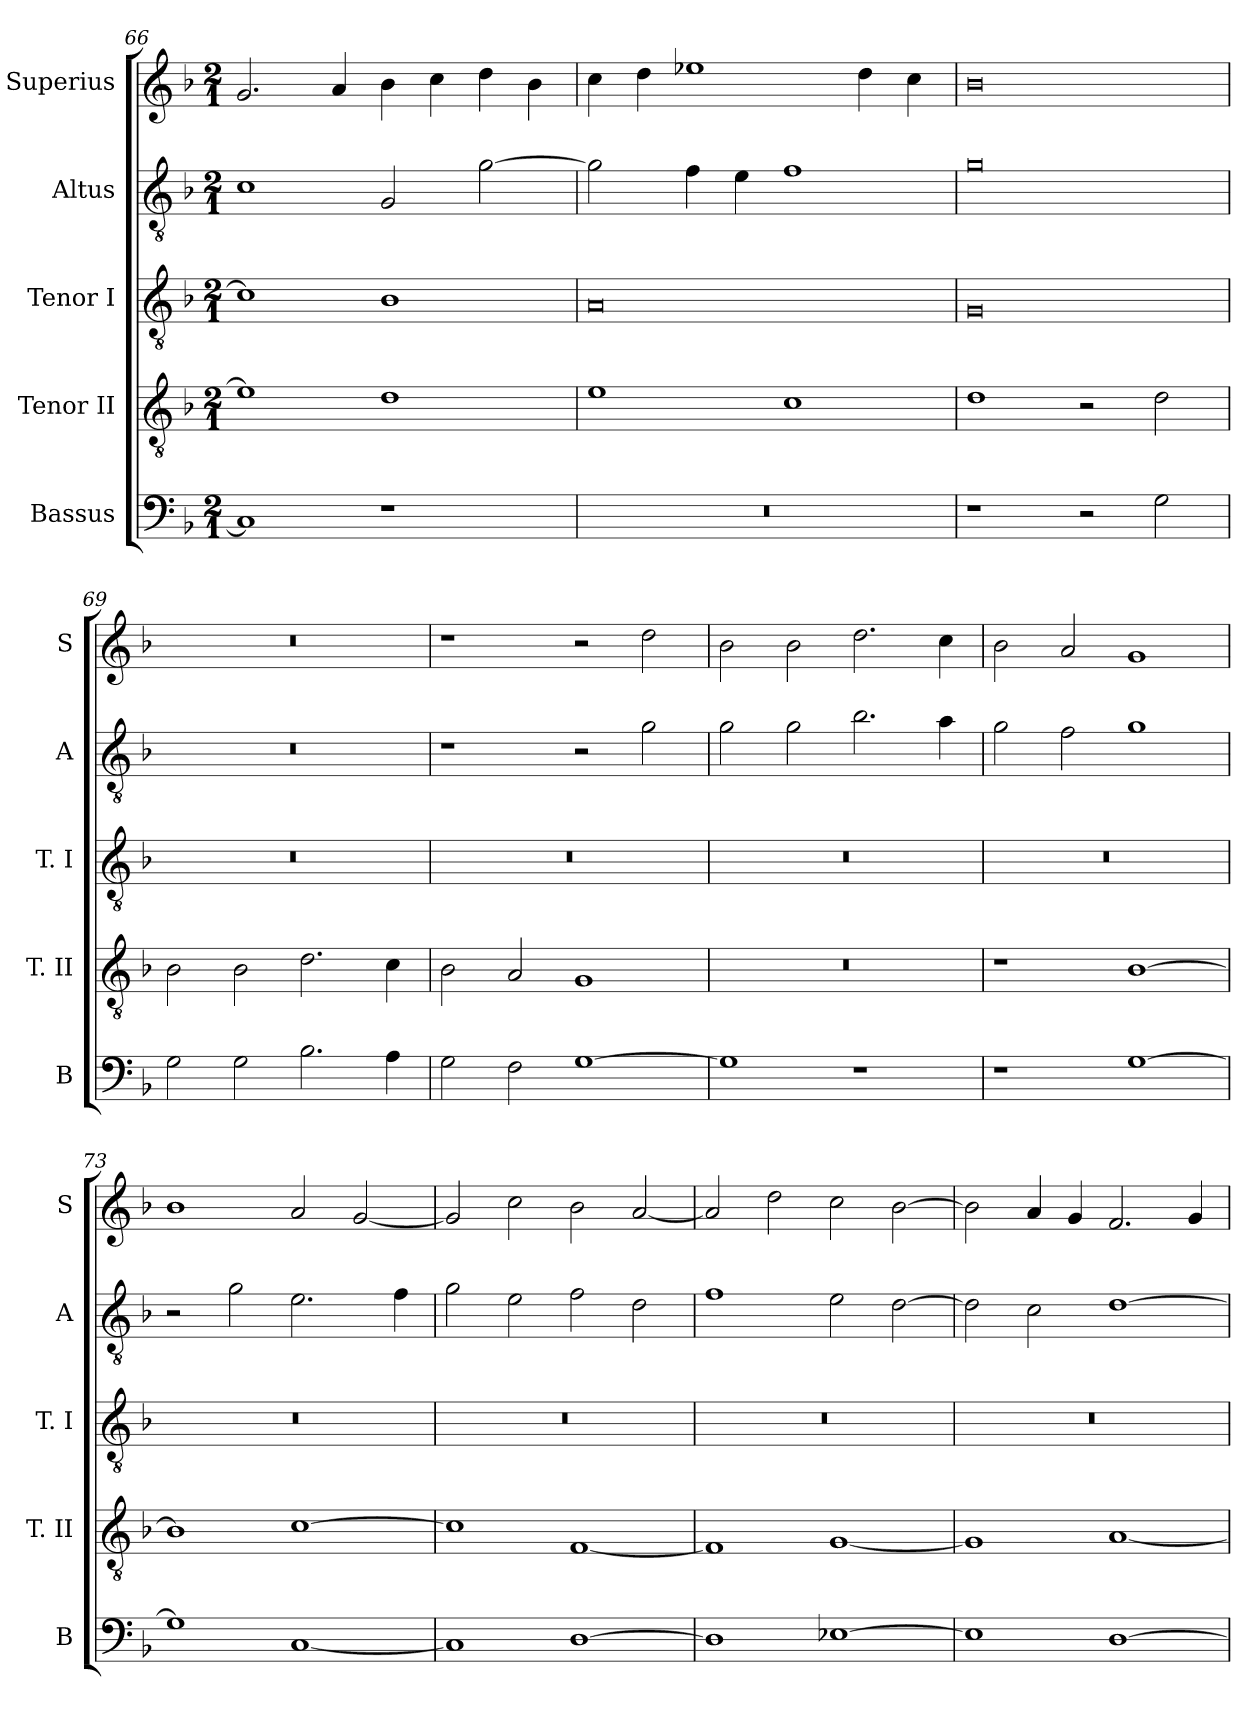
**kern	**kern	**kern	**kern	**kern
*part5	*part4	*part3	*part2	*part1
*staff5	*staff4	*staff3	*staff2	*staff1
*I"Bassus	*I"Tenor II	*I"Tenor I	*I"Altus	*I"Superius
*I'B	*I'T. II	*I'T. I	*I'A	*I'S
*clefF4	*clefGv2	*clefGv2	*clefGv2	*clefG2
*k[b-]	*k[b-]	*k[b-]	*k[b-]	*k[b-]
*F:	*F:	*F:	*F:	*F:
*M2/1	*M2/1	*M2/1	*M2/1	*M2/1
=66	=66	=66	=66	=66
1C]	1e]	1c]	1c	2.g
.	.	.	.	4a
1r	1d	1B-	2G	4b-
.	.	.	.	4cc
.	.	.	[2g	4dd
.	.	.	.	4b-
=67	=67	=67	=67	=67
0r	1e	0A	2g]	4cc
.	.	.	.	4dd
.	.	.	4f	1ee-X
.	.	.	4e	.
.	1c	.	1f	.
.	.	.	.	4dd
.	.	.	.	4cc
=68	=68	=68	=68	=68
1r	1d	0G	0g	0b-
2r	2r	.	.	.
2G	2d	.	.	.
=69	=69	=69	=69	=69
2G	2B-	0r	0r	0r
2G	2B-	.	.	.
2.B-	2.d	.	.	.
4A	4c	.	.	.
=70	=70	=70	=70	=70
2G	2B-	0r	1r	1r
2F	2A	.	.	.
[1G	1G	.	2r	2r
.	.	.	2g	2dd
=71	=71	=71	=71	=71
1G]	0r	0r	2g	2b-
.	.	.	2g	2b-
1r	.	.	2.b-	2.dd
.	.	.	4a	4cc
=72	=72	=72	=72	=72
1r	1r	0r	2g	2b-
.	.	.	2f	2a
[1G	[1B-	.	1g	1g
=73	=73	=73	=73	=73
1G]	1B-]	0r	2r	1b-
.	.	.	2g	.
[1C	[1c	.	2.e	2a
.	.	.	.	[2g
.	.	.	4f	.
=74	=74	=74	=74	=74
1C]	1c]	0r	2g	2g]
.	.	.	2e	2cc
[1D	[1F	.	2f	2b-
.	.	.	2d	[2a
=75	=75	=75	=75	=75
1D]	1F]	0r	1f	2a]
.	.	.	.	2dd
[1E-X	[1G	.	2e	2cc
.	.	.	[2d	[2b-
=76	=76	=76	=76	=76
1E-]	1G]	0r	2d]	2b-]
.	.	.	2c	4a
.	.	.	.	4g
[1D	[1A	.	[1d	2.f
.	.	.	.	4g
=	=	=	=	=
*-	*-	*-	*-	*-
